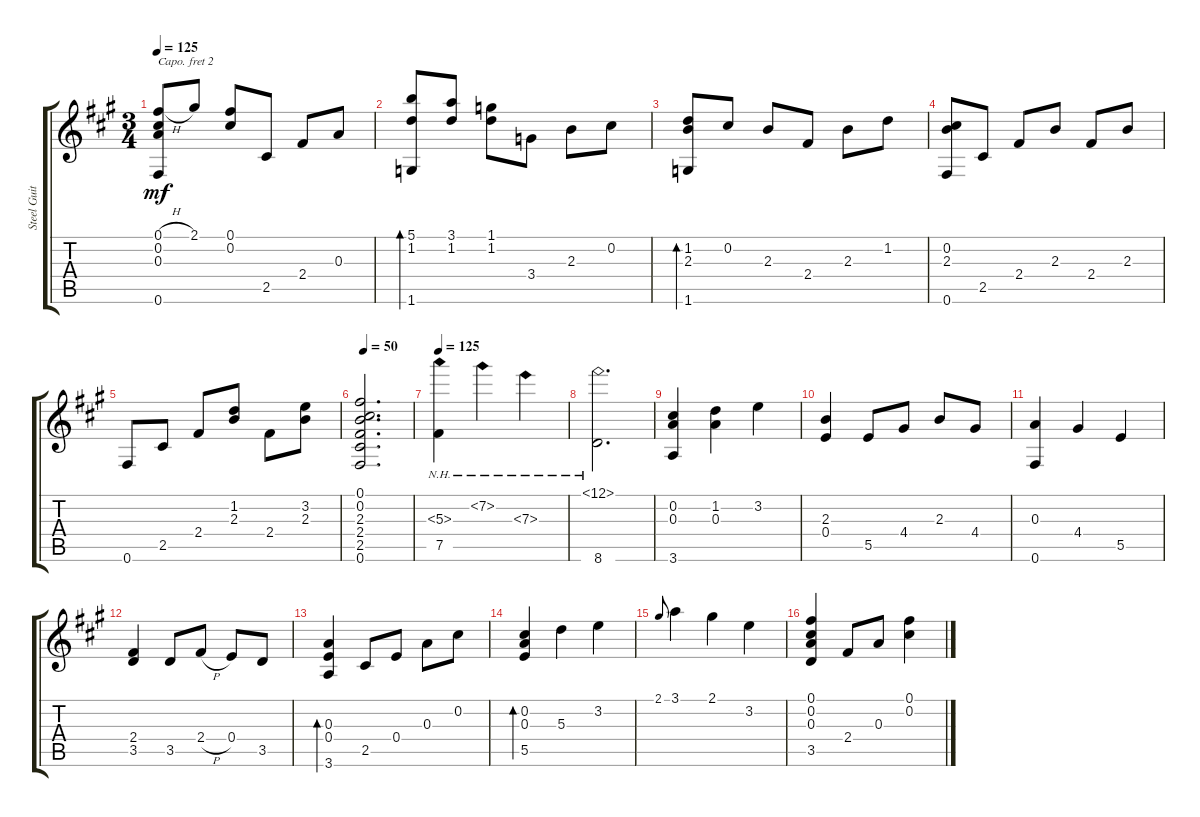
\track ("Steel Guitar" "Steel Guit") {instrument acousticguitarsteel}
\staff {score tabs}
\capo 2
\tuning (E4 B3 G3 D3 A2 E2) {hide}
\ts (3 4)
\tempo 125
\clef g2
\ks a
(0.1{h} 0.2 0.3 0.6).8{dy mf} 2.1.8 (0.1 0.2).8 2.5.8 2.4.8 0.3.8 |
(5.1 1.2 1.6).8{bd 60} (3.1 1.2).8 (1.1 1.2).8 3.4.8 2.3.8 0.2.8 |
(1.2 2.3 1.6).8{bd 60} 0.2.8 2.3.8 2.4.8 2.3.8 1.2.8 |
(0.2 2.3 0.6).8 2.5.8 2.4.8 2.3.8 2.4.8 2.3.8 |
0.6.8 2.5.8 2.4.8 (1.2 2.3).8 2.4.8 (3.2 2.3).8 |
\tempo 50
(0.1 0.2 2.3 2.4 2.5 0.6).2{d} |
\tempo 125
(5.3{nh} 7.5).4 7.2{nh}.4 7.3{nh}.4 |
(12.1{nh} 8.6).2{d} |
(0.2 0.3 3.6).4 (1.2 0.3).4 3.2.4 |
(2.3 0.4).4 5.5.8 4.4.8 2.3.8 4.4.8 |
(0.3 0.6).4 4.4.4 5.5.4 |
(2.4 3.5).4 3.5.8 2.4{h}.8 0.4.8 3.5.8 |
(0.3 0.4 3.6).4{bd 120} 2.5.8 0.4.8 0.3.8 0.2.8 |
(0.2 0.3 5.5).4{bd 120} 5.3.4 3.2.4 |
2.1.8{gr onbeat} 3.1.4 2.1.4 3.2.4 |
(0.1 0.2 0.3 3.5).4 2.4.8 0.3.8 (0.1 0.2).4
